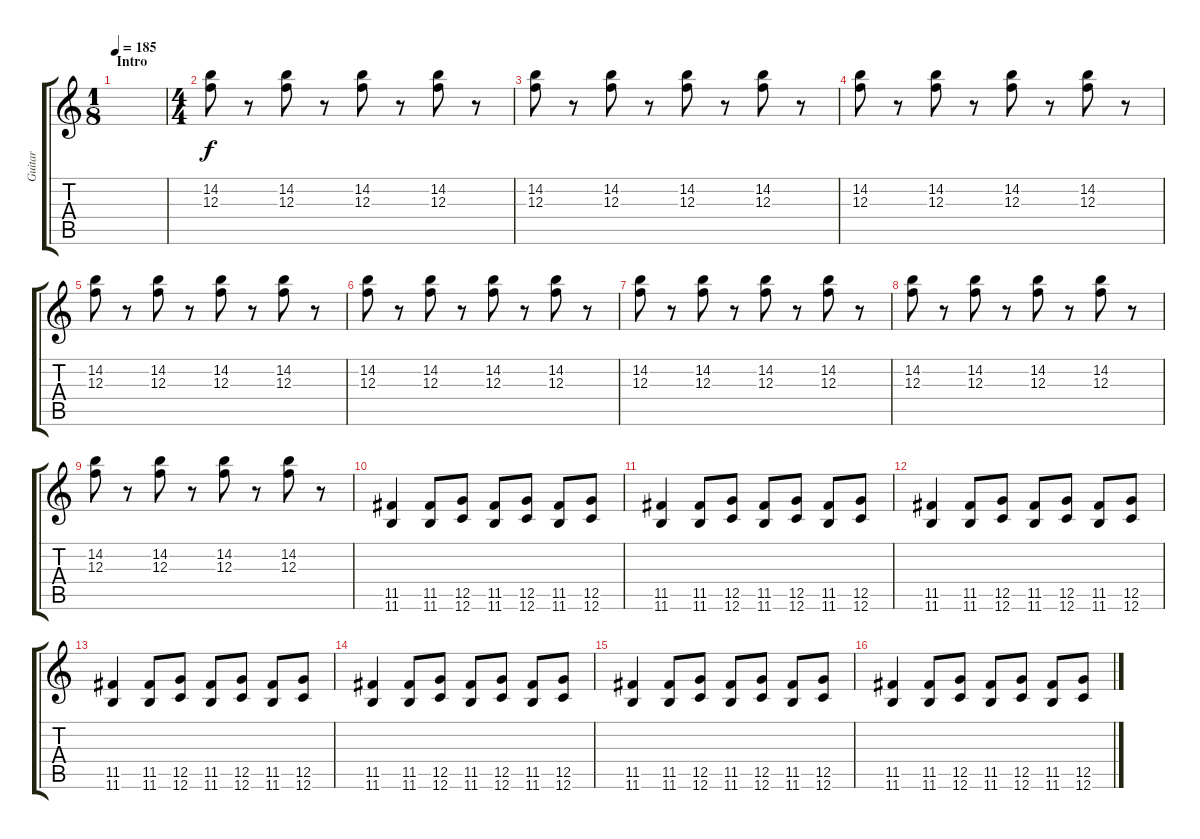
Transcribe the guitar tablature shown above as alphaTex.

\track ("Guitar" "Guitar") {instrument overdrivenguitar}
\staff {score tabs}
\tuning (D4 A3 F3 C3 G2 C2) {hide}
\ts (1 8)
\section ("" "Intro")
\tempo 185
\clef g2
\ks c
|
\ts (4 4)
(14.2 12.3).8 r.8 (14.2 12.3).8 r.8 (14.2 12.3).8 r.8 (14.2 12.3).8 r.8 |
(14.2 12.3).8 r.8 (14.2 12.3).8 r.8 (14.2 12.3).8 r.8 (14.2 12.3).8 r.8 |
(14.2 12.3).8 r.8 (14.2 12.3).8 r.8 (14.2 12.3).8 r.8 (14.2 12.3).8 r.8 |
(14.2 12.3).8 r.8 (14.2 12.3).8 r.8 (14.2 12.3).8 r.8 (14.2 12.3).8 r.8 |
(14.2 12.3).8 r.8 (14.2 12.3).8 r.8 (14.2 12.3).8 r.8 (14.2 12.3).8 r.8 |
(14.2 12.3).8 r.8 (14.2 12.3).8 r.8 (14.2 12.3).8 r.8 (14.2 12.3).8 r.8 |
(14.2 12.3).8 r.8 (14.2 12.3).8 r.8 (14.2 12.3).8 r.8 (14.2 12.3).8 r.8 |
(14.2 12.3).8 r.8 (14.2 12.3).8 r.8 (14.2 12.3).8 r.8 (14.2 12.3).8 r.8 |
(11.5 11.6).4 (11.5 11.6).8 (12.5 12.6).8 (11.5 11.6).8 (12.5 12.6).8 (11.5 11.6).8 (12.5 12.6).8 |
(11.5 11.6).4 (11.5 11.6).8 (12.5 12.6).8 (11.5 11.6).8 (12.5 12.6).8 (11.5 11.6).8 (12.5 12.6).8 |
(11.5 11.6).4 (11.5 11.6).8 (12.5 12.6).8 (11.5 11.6).8 (12.5 12.6).8 (11.5 11.6).8 (12.5 12.6).8 |
(11.5 11.6).4 (11.5 11.6).8 (12.5 12.6).8 (11.5 11.6).8 (12.5 12.6).8 (11.5 11.6).8 (12.5 12.6).8 |
(11.5 11.6).4 (11.5 11.6).8 (12.5 12.6).8 (11.5 11.6).8 (12.5 12.6).8 (11.5 11.6).8 (12.5 12.6).8 |
(11.5 11.6).4 (11.5 11.6).8 (12.5 12.6).8 (11.5 11.6).8 (12.5 12.6).8 (11.5 11.6).8 (12.5 12.6).8 |
(11.5 11.6).4 (11.5 11.6).8 (12.5 12.6).8 (11.5 11.6).8 (12.5 12.6).8 (11.5 11.6).8 (12.5 12.6).8
